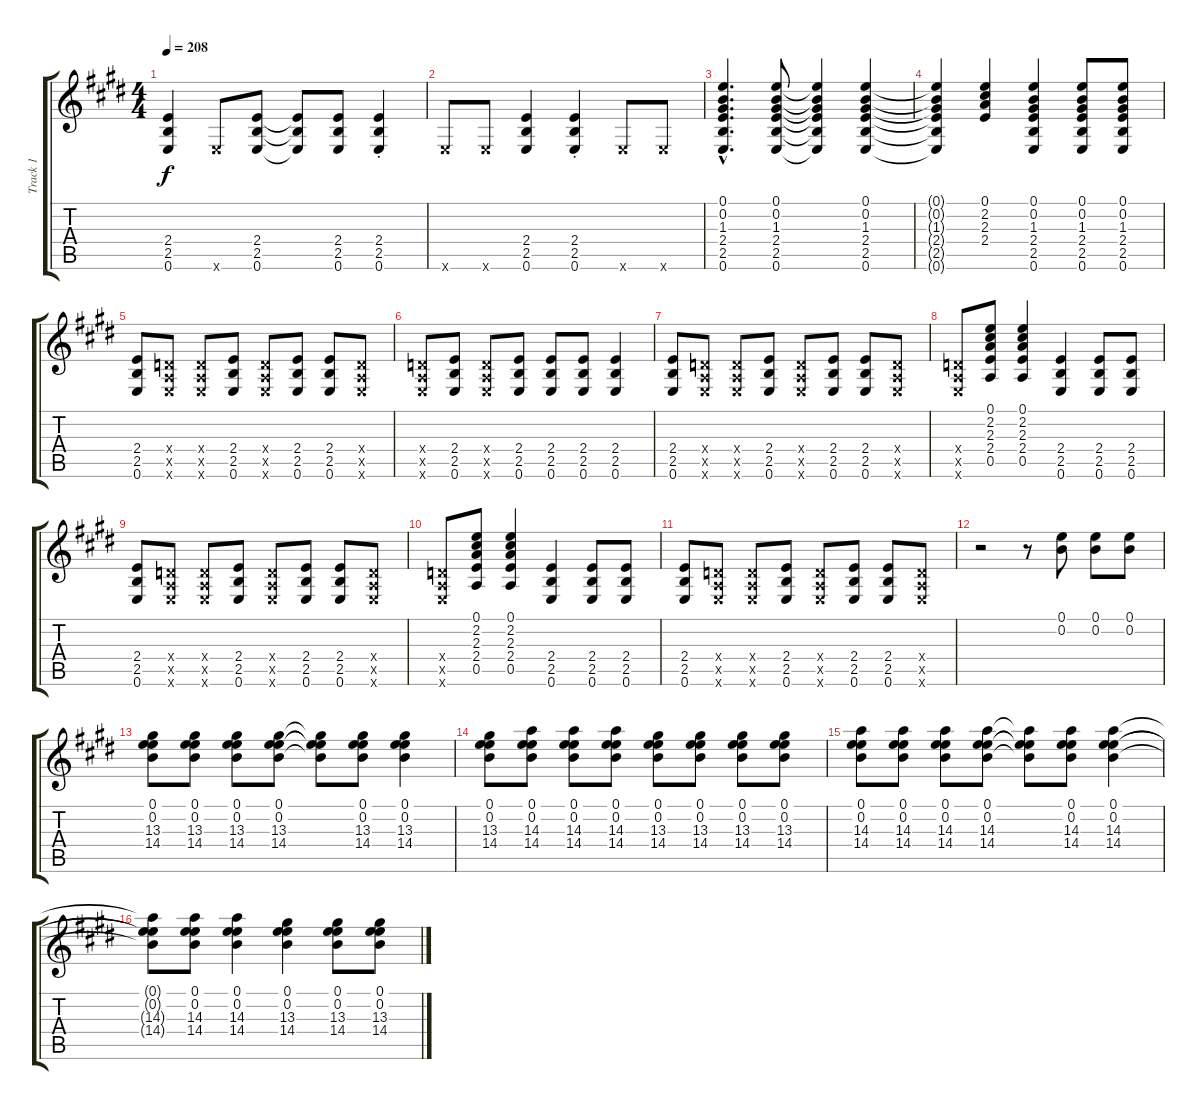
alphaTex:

\track ("Track 1" "Track 1") {instrument distortionguitar}
\staff {score tabs}
\tuning (E4 B3 G3 D3 A2 E2) {hide}
\ts (4 4)
\tempo 208
\clef g2
\ks e
(2.4 2.5 0.6).4{dy f} 0.6{x}.8 (2.4 2.5 0.6).8 (2.4{t} 2.5{t} 0.6{t}).8 (2.4 2.5 0.6).8 (2.4{st} 2.5 0.6).4 |
0.6{x}.8 0.6{x}.8 (2.4 2.5 0.6).4 (2.4{st} 2.5 0.6).4 0.6{x}.8 0.6{x}.8 |
(0.1{hac} 0.2{hac} 1.3{hac} 2.4{hac} 2.5{hac} 0.6{hac}).4{d} (0.1 0.2 1.3 2.4 2.5 0.6).8 (0.1{t} 0.2{t} 1.3{t} 2.4{t} 2.5{t} 0.6{t}).4 (0.1 0.2 1.3 2.4 2.5 0.6).4 |
(0.1{t} 0.2{t} 1.3{t} 2.4{t} 2.5{t} 0.6{t}).4 (0.1 2.2 2.3 2.4).4 (0.1 0.2 1.3 2.4 2.5 0.6).4 (0.1 0.2 1.3 2.4 2.5 0.6).8 (0.1 0.2 1.3 2.4 2.5 0.6).8 |
(2.4 2.5 0.6).8 (0.4{x} 0.5{x} 0.6{x}).8 (0.4{x} 0.5{x} 0.6{x}).8 (2.4 2.5 0.6).8 (0.4{x} 0.5{x} 0.6{x}).8 (2.4 2.5 0.6).8 (2.4 2.5 0.6).8 (0.4{x} 0.5{x} 0.6{x}).8 |
(0.4{x} 0.5{x} 0.6{x}).8 (2.4 2.5 0.6).8 (0.4{x} 0.5{x} 0.6{x}).8 (2.4 2.5 0.6).8 (2.4 2.5 0.6).8 (2.4 2.5 0.6).8 (2.4 2.5 0.6).4 |
(2.4 2.5 0.6).8 (0.4{x} 0.5{x} 0.6{x}).8 (0.4{x} 0.5{x} 0.6{x}).8 (2.4 2.5 0.6).8 (0.4{x} 0.5{x} 0.6{x}).8 (2.4 2.5 0.6).8 (2.4 2.5 0.6).8 (0.4{x} 0.5{x} 0.6{x}).8 |
(0.4{x} 0.5{x} 0.6{x}).8 (0.1 2.2 2.3 2.4 0.5).8 (0.1 2.2 2.3 2.4 0.5).4 (2.4 2.5 0.6).4 (2.4 2.5 0.6).8 (2.4 2.5 0.6).8 |
(2.4 2.5 0.6).8 (0.4{x} 0.5{x} 0.6{x}).8 (0.4{x} 0.5{x} 0.6{x}).8 (2.4 2.5 0.6).8 (0.4{x} 0.5{x} 0.6{x}).8 (2.4 2.5 0.6).8 (2.4 2.5 0.6).8 (0.4{x} 0.5{x} 0.6{x}).8 |
(0.4{x} 0.5{x} 0.6{x}).8 (0.1 2.2 2.3 2.4 0.5).8 (0.1 2.2 2.3 2.4 0.5).4 (2.4 2.5 0.6).4 (2.4 2.5 0.6).8 (2.4 2.5 0.6).8 |
(2.4 2.5 0.6).8 (0.4{x} 0.5{x} 0.6{x}).8 (0.4{x} 0.5{x} 0.6{x}).8 (2.4 2.5 0.6).8 (0.4{x} 0.5{x} 0.6{x}).8 (2.4 2.5 0.6).8 (2.4 2.5 0.6).8 (0.4{x} 0.5{x} 0.6{x}).8 |
r.2 r.8 (0.1 0.2).8 (0.1 0.2).8 (0.1 0.2).8 |
(0.1 0.2 13.3 14.4).8 (0.1 0.2 13.3 14.4).8 (0.1 0.2 13.3 14.4).8 (0.1 0.2 13.3 14.4).8 (0.1{t} 0.2{t} 13.3{t} 14.4{t}).8 (0.1 0.2 13.3 14.4).8 (0.1 0.2 13.3 14.4).4 |
(0.1 0.2 13.3 14.4).8 (0.1 0.2 14.3 14.4).8 (0.1 0.2 14.3 14.4).8 (0.1 0.2 14.3 14.4).8 (0.1 0.2 13.3 14.4).8 (0.1 0.2 13.3 14.4).8 (0.1 0.2 13.3 14.4).8 (0.1 0.2 13.3 14.4).8 |
(0.1 0.2 14.3 14.4).8 (0.1 0.2 14.3 14.4).8 (0.1 0.2 14.3 14.4).8 (0.1 0.2 14.3 14.4).8 (0.1{t} 0.2{t} 14.3{t} 14.4{t}).8 (0.1 0.2 14.3 14.4).8 (0.1 0.2 14.3 14.4).4 |
(0.1{t} 0.2{t} 14.3{t} 14.4{t}).8 (0.1 0.2 14.3 14.4).8 (0.1 0.2 14.3 14.4).4 (0.1 0.2 13.3 14.4).4 (0.1 0.2 13.3 14.4).8 (0.1 0.2 13.3 14.4).8
